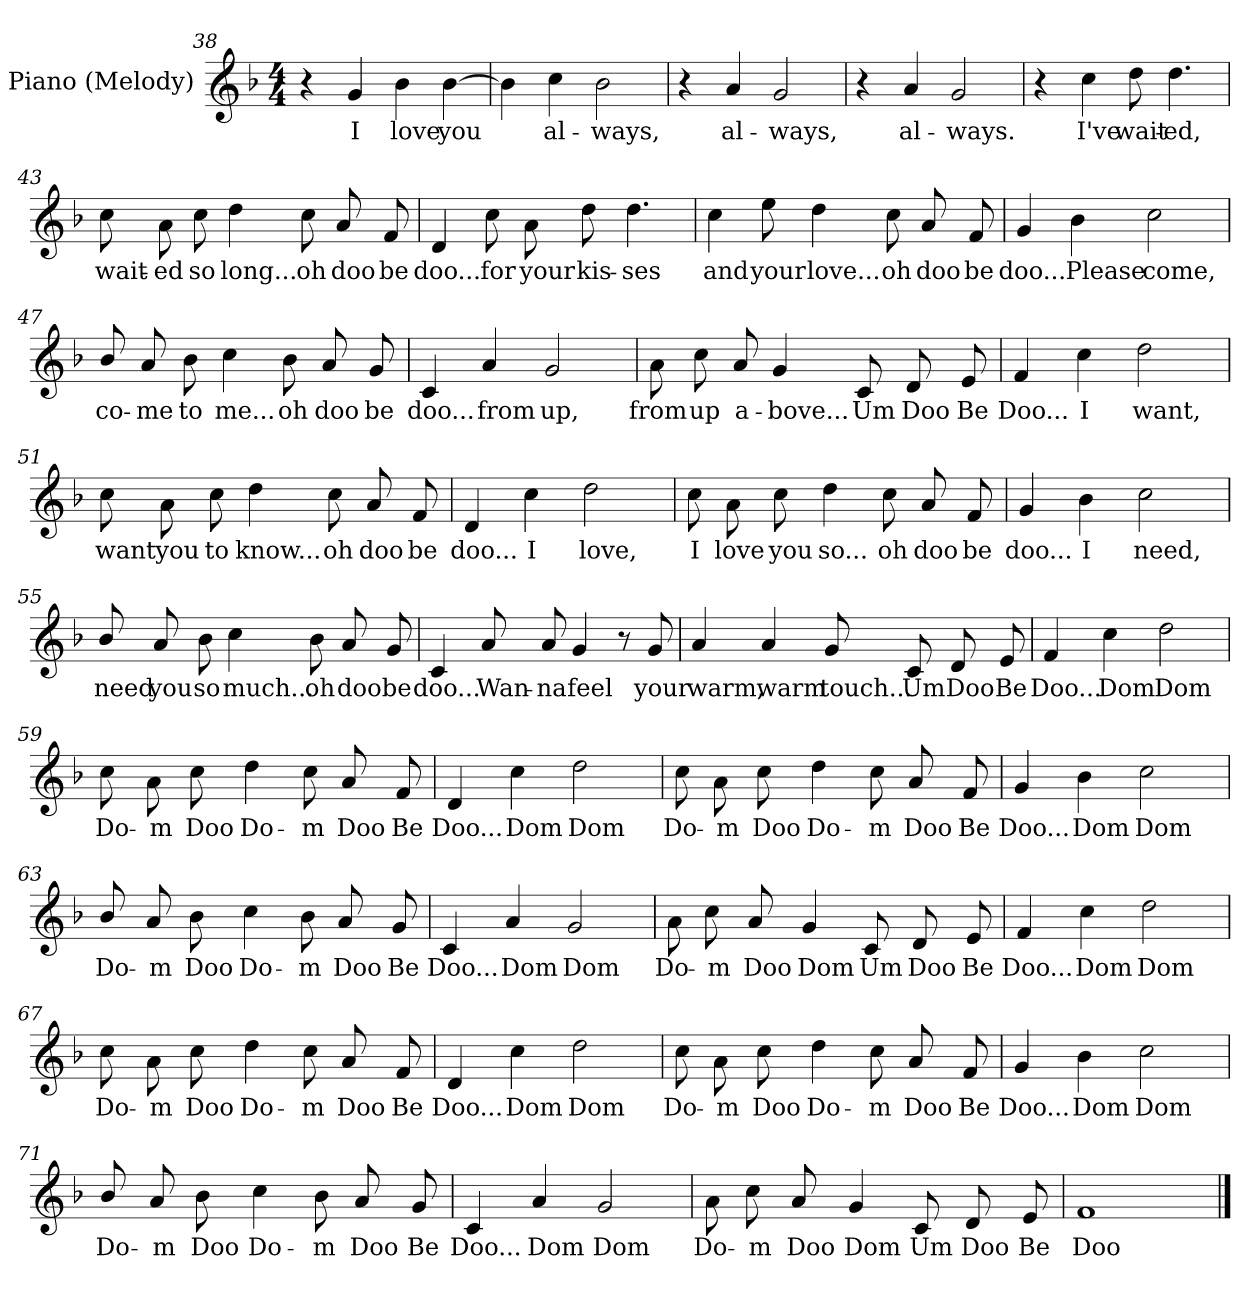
**kern	**text
*part1	*part1
*staff1	*staff1
*I"Piano (Melody)	*
*I'Piano (Melody)	*
*clefG2	*
*k[b-]	*
*M4/4	*
=38	=38
4r	.
4g/	I
4b-\	love
[>4b-\	you
=39	=39
4b-\]	.
4cc\	al-
2b-\	ways,
!!LO:LB:g=z
=40	=40
4r	.
4a/	al-
2g/	ways,
=41	=41
4r	.
4a/	al-
2g/	ways.
=42	=42
4r	.
4cc\	I've
8dd\	wait-
4.dd\	ed,
=43	=43
8cc\L	wait-
8a\	ed
8cc\	so
4dd\	long...
8cc\	oh
8a/L	doo
8f/	be
=44	=44
4d/	doo...
8cc\L	for
8a\	your
8dd\	kis-
4.dd\	ses
!!LO:PB:g=z
=45	=45
4cc\	and
8ee\	your
4dd\	love...
8cc\	oh
8a/L	doo
8f/	be
=46	=46
4g/	doo...
4b-\	Please
2cc\	come,
=47	=47
8b-/L	co-
8a/	me
8b-\	to
4cc\	me...
8b-\	oh
8a/L	doo
8g/	be
=48	=48
4c/	doo...
4a/	from
2g/	up,
!!LO:LB:g=z
=49	=49
8a\L	from
8cc\	up
8a/	a-
4g/	bove...
8c/	Um
8d/L	Doo
8e/	Be
=50	=50
4f/	Doo...
4cc\	I
2dd\	want,
=51	=51
8cc\L	want
8a\	you
8cc\	to
4dd\	know...
8cc\	oh
8a/L	doo
8f/	be
=52	=52
4d/	doo...
4cc\	I
2dd\	love,
!!LO:LB:g=z
=53	=53
8cc\L	I
8a\	love
8cc\	you
4dd\	so...
8cc\	oh
8a/L	doo
8f/	be
=54	=54
4g/	doo...
4b-\	I
2cc\	need,
=55	=55
8b-/L	need
8a/	you
8b-\	so
4cc\	much...
8b-\	oh
8a/L	doo
8g/	be
=56	=56
4c/	doo...
8a/L	Wan-
8a/	na
4g/	feel
8r	.
8g/	your
!!LO:LB:g=z
=57	=57
4a/	warm,
4a/	warm
8g/L	touch...
8c/	Um
8d/L	Doo
8e/	Be
=58	=58
4f/	Doo...
4cc\	Dom
2dd\	Dom
=59	=59
8cc\L	Do-
8a\	m
8cc\	Doo
4dd\	Do-
8cc\	m
8a/L	Doo
8f/	Be
=60	=60
4d/	Doo...
4cc\	Dom
2dd\	Dom
!!LO:LB:g=z
=61	=61
8cc\L	Do-
8a\	m
8cc\	Doo
4dd\	Do-
8cc\	m
8a/L	Doo
8f/	Be
=62	=62
4g/	Doo...
4b-\	Dom
2cc\	Dom
=63	=63
8b-/L	Do-
8a/	m
8b-\	Doo
4cc\	Do-
8b-\	m
8a/L	Doo
8g/	Be
=64	=64
4c/	Doo...
4a/	Dom
2g/	Dom
!!LO:LB:g=z
=65	=65
8a\L	Do-
8cc\	m
8a/	Doo
4g/	Dom
8c/	Um
8d/L	Doo
8e/	Be
=66	=66
4f/	Doo...
4cc\	Dom
2dd\	Dom
=67	=67
8cc\L	Do-
8a\	m
8cc\	Doo
4dd\	Do-
8cc\	m
8a/L	Doo
8f/	Be
=68	=68
4d/	Doo...
4cc\	Dom
2dd\	Dom
!!LO:LB:g=z
=69	=69
8cc\L	Do-
8a\	m
8cc\	Doo
4dd\	Do-
8cc\	m
8a/L	Doo
8f/	Be
=70	=70
4g/	Doo...
4b-\	Dom
2cc\	Dom
=71	=71
8b-/L	Do-
8a/	m
8b-\	Doo
4cc\	Do-
8b-\	m
8a/L	Doo
8g/	Be
=72	=72
4c/	Doo...
4a/	Dom
2g/	Dom
!!LO:LB:g=z
=73	=73
8a\L	Do-
8cc\	m
8a/	Doo
4g/	Dom
8c/	Um
8d/L	Doo
8e/	Be
=74	=74
1f	Doo
==	==
*-	*-
